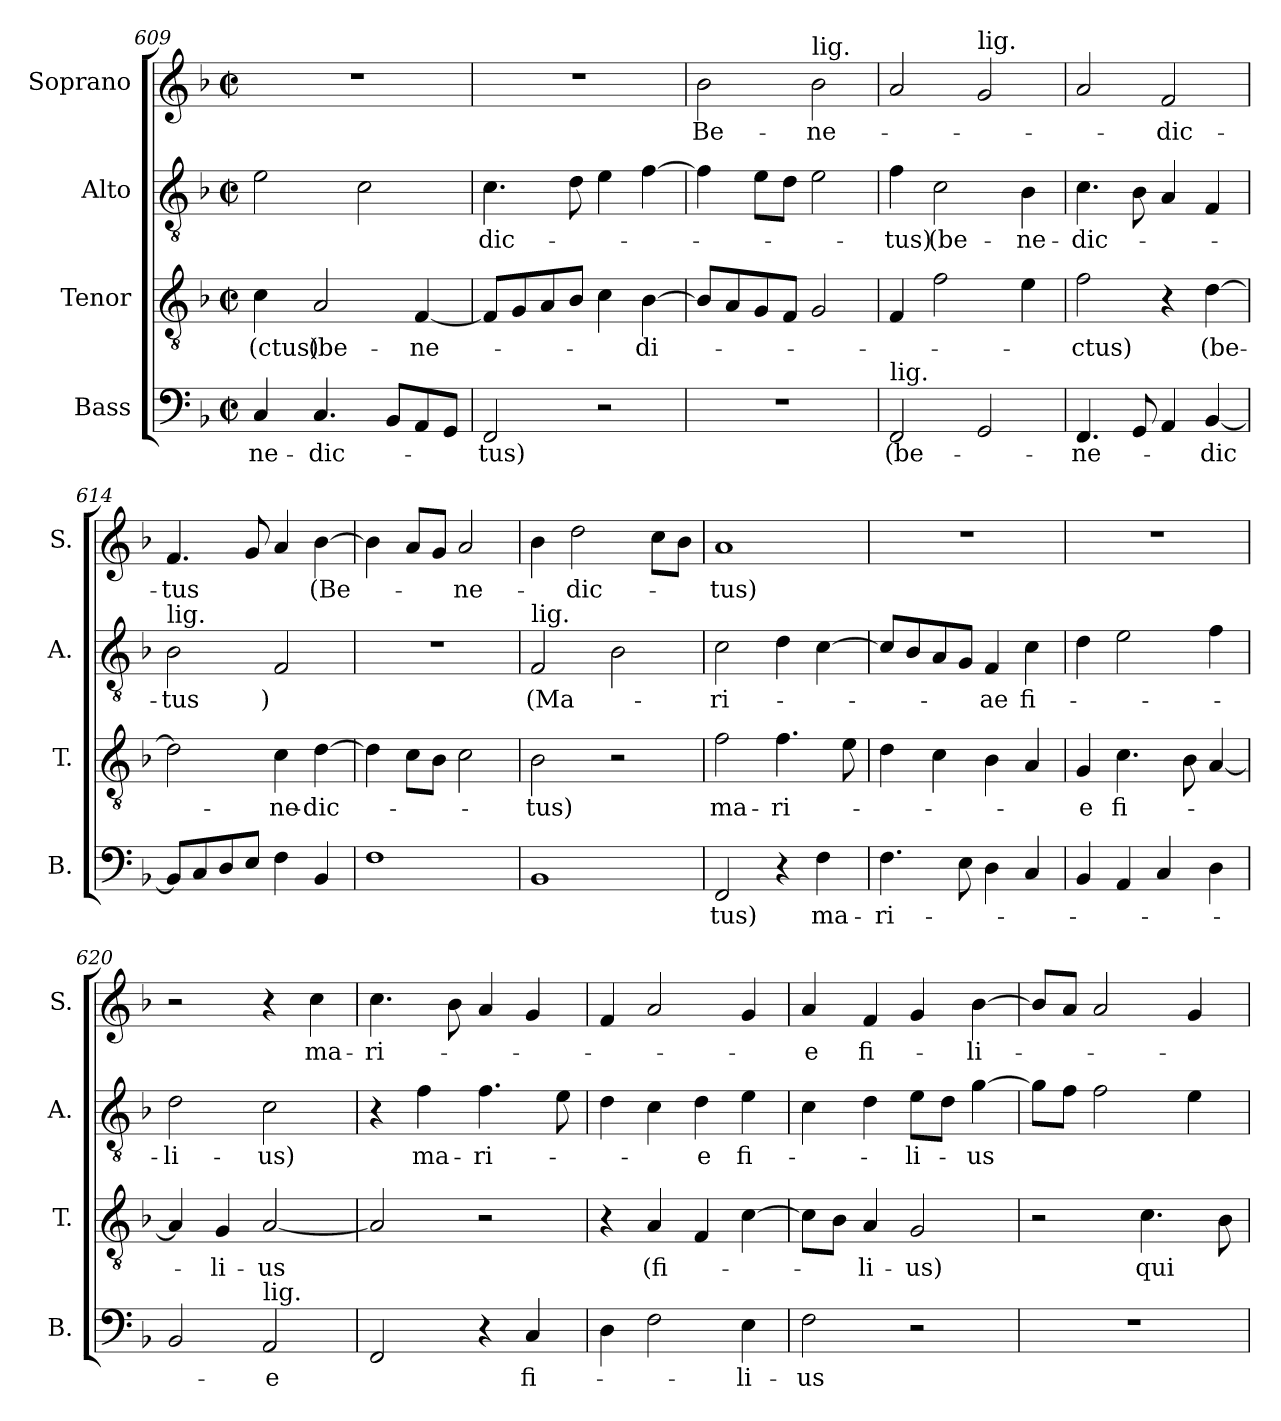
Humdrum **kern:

**kern	**text	**kern	**text	**kern	**text	**kern	**text
*part4	*part4	*part3	*part3	*part2	*part2	*part1	*part1
*staff4	*staff4	*staff3	*staff3	*staff2	*staff2	*staff1	*staff1
*I"Bass	*	*I"Tenor	*	*I"Alto	*	*I"Soprano	*
*I'B.	*	*I'T.	*	*I'A.	*	*I'S.	*
*clefF4	*	*clefGv2	*	*clefGv2	*	*clefG2	*
*k[b-]	*	*k[b-]	*	*k[b-]	*	*k[b-]	*
*M2/2	*	*M2/2	*	*M2/2	*	*M2/2	*
*met(c|)	*	*met(c|)	*	*met(c|)	*	*met(c|)	*
=609	=609	=609	=609	=609	=609	=609	=609
!	!LO:LY:b	!	!LO:LY:b	!	!	!	!
4C/	-ne-	4c\	(ctus)	2e\	.	1r	.
!	!LO:LY:b	!	!LO:LY:b	!	!	!	!
4.C/	-dic-	2A/	(be-	.	.	.	.
.	.	.	.	2c\	.	.	.
8BB-/L	.	.	.	.	.	.	.
!	!	!	!LO:LY:b	!	!	!	!
8AA/	.	[4F/	-ne-	.	.	.	.
8GG/J	.	.	.	.	.	.	.
=610	=610	=610	=610	=610	=610	=610	=610
!	!LO:LY:b	!	!	!	!LO:LY:b	!	!
2FF/	-tus)	8F/L]	.	4.c\	dic-	1r	.
.	.	8G/	.	.	.	.	.
.	.	8A/	.	.	.	.	.
.	.	8B-/J	.	8d\	.	.	.
2r	.	4c\	.	4e\	.	.	.
!	!	!	!LO:LY:b	!	!	!	!
.	.	[4B-\	-di-	[4f\	.	.	.
=611	=611	=611	=611	=611	=611	=611	=611
!	!	!	!	!	!	!	!LO:LY:b
1r	.	8B-/L]	.	4f\]	.	2b-\	Be-
.	.	8A/	.	.	.	.	.
.	.	8G/	.	8e\L	.	.	.
.	.	8F/J	.	8d\J	.	.	.
!	!	!	!	!	!	!LO:TX:a:t=lig.	!
!	!	!	!	!	!	!	!LO:LY:b
.	.	2G/	.	2e\	.	2b-\	-ne-
=612	=612	=612	=612	=612	=612	=612	=612
!LO:TX:a:t=lig.	!	!	!	!	!	!	!
!	!LO:LY:b	!	!	!	!LO:LY:b	!	!
2FF/	(be-	4F/	.	4f\	-tus)	2a/	.
!	!	!	!	!	!LO:LY:b	!	!
.	.	2f\	.	2c\	(be-	.	.
!	!	!	!	!	!	!LO:TX:a:t=lig.	!
2GG/	.	.	.	.	.	2g/	.
!	!	!	!	!	!LO:LY:b	!	!
.	.	4e\	.	4B-\	-ne-	.	.
=613	=613	=613	=613	=613	=613	=613	=613
!	!LO:LY:b	!	!LO:LY:b	!	!LO:LY:b	!	!
4.FF/	-ne-	2f\	-ctus)	4.c\	-dic-	2a/	.
8GG/	.	.	.	8B-\	.	.	.
!	!	!	!	!	!	!	!LO:LY:b
4AA/	.	4r	.	4A/	.	2f/	-dic-
!	!LO:LY:b	!	!LO:LY:b	!	!	!	!
[4BB-/	-dic	[4d\	(be-	4F/	.	.	.
=614	=614	=614	=614	=614	=614	=614	=614
!	!	!	!	!LO:TX:a:t=lig.	!	!	!
!	!	!	!	!	!LO:LY:b	!	!LO:LY:b
8BB-/L]	.	2d\]	.	2B-\	-tus	4.f/	-tus
8C/	.	.	.	.	.	.	.
8D/	.	.	.	.	.	.	.
8E/J	.	.	.	.	.	8g/	.
!	!	!	!LO:LY:b	!	!LO:LY:b	!	!
4F\	.	4c\	-ne-	2F/	)	4a/	.
!	!	!	!LO:LY:b	!	!	!	!LO:LY:b
4BB-/	.	[4d\	-dic-	.	.	[4b-\	(Be-
=615	=615	=615	=615	=615	=615	=615	=615
1F	.	4d\]	.	1r	.	4b-\]	.
.	.	8c\L	.	.	.	8a/L	.
.	.	8B-\J	.	.	.	8g/J	.
!	!	!	!	!	!	!	!LO:LY:b
.	.	2c\	.	.	.	2a/	-ne-
=616	=616	=616	=616	=616	=616	=616	=616
!	!	!	!	!LO:TX:a:t=lig.	!	!	!
!	!	!	!LO:LY:b	!	!LO:LY:b	!	!
1BB-	.	2B-\	tus)	2F/	(Ma-	4b-\	.
!	!	!	!	!	!	!	!LO:LY:b
.	.	.	.	.	.	2dd\	-dic-
.	.	2r	.	2B-\	.	.	.
.	.	.	.	.	.	8cc\L	.
.	.	.	.	.	.	8b-\J	.
=617	=617	=617	=617	=617	=617	=617	=617
!	!LO:LY:b	!	!LO:LY:b	!	!LO:LY:b	!	!LO:LY:b
2FF/	tus)	2f\	ma-	2c\	-ri-	1a	-tus)
!	!	!	!LO:LY:b	!	!	!	!
4r	.	4.f\	-ri-	4d\	.	.	.
!	!LO:LY:b	!	!	!	!	!	!
4F\	ma-	.	.	[4c\	.	.	.
.	.	8e\	.	.	.	.	.
=618	=618	=618	=618	=618	=618	=618	=618
!	!LO:LY:b	!	!	!	!	!	!
4.F\	-ri-	4d\	.	8c/L]	.	1r	.
.	.	.	.	8B-/	.	.	.
.	.	4c\	.	8A/	.	.	.
8E\	.	.	.	8G/J	.	.	.
!	!	!	!	!	!LO:LY:b	!	!
4D\	.	4B-\	.	4F/	ae	.	.
!	!	!	!	!	!LO:LY:b	!	!
4C/	.	4A/	.	4c\	fi-	.	.
=619	=619	=619	=619	=619	=619	=619	=619
!	!	!	!LO:LY:b	!	!	!	!
4BB-/	.	4G/	-e	4d\	.	1r	.
!	!	!	!LO:LY:b	!	!	!	!
4AA/	.	4.c\	fi-	2e\	.	.	.
4C/	.	.	.	.	.	.	.
.	.	8B-\	.	.	.	.	.
4D\	.	[4A/	.	4f\	.	.	.
=620	=620	=620	=620	=620	=620	=620	=620
!	!	!	!	!	!LO:LY:b	!	!
2BB-/	.	4A/]	.	2d\	-li-	2r	.
!	!	!	!LO:LY:b	!	!	!	!
.	.	4G/	-li-	.	.	.	.
!LO:TX:a:t=lig.	!	!	!	!	!	!	!
!	!LO:LY:b	!	!LO:LY:b	!	!LO:LY:b	!	!
2AA/	-e	[2A/	-us	2c\	-us)	4r	.
!	!	!	!	!	!	!	!LO:LY:b
.	.	.	.	.	.	4cc\	ma-
=621	=621	=621	=621	=621	=621	=621	=621
!	!	!	!	!	!	!	!LO:LY:b
2FF/	.	2A/]	.	4r	.	4.cc\	ri-
!	!	!	!	!	!LO:LY:b	!	!
.	.	.	.	4f\	ma-	.	.
.	.	.	.	.	.	8b-\	.
!	!	!	!	!	!LO:LY:b	!	!
4r	.	2r	.	4.f\	-ri-	4a/	.
!	!LO:LY:b	!	!	!	!	!	!
4C/	fi-	.	.	.	.	4g/	.
.	.	.	.	8e\	.	.	.
=622	=622	=622	=622	=622	=622	=622	=622
4D\	.	4r	.	4d\	.	4f/	.
!	!	!	!LO:LY:b	!	!	!	!
2F\	.	4A/	(fi-	4c\	.	2a/	.
!	!	!	!	!	!LO:LY:b	!	!
.	.	4F/	.	4d\	e	.	.
!	!LO:LY:b	!	!	!	!LO:LY:b	!	!
4E\	-li-	[4c\	.	4e\	fi-	4g/	.
=623	=623	=623	=623	=623	=623	=623	=623
!	!LO:LY:b	!	!	!	!	!	!LO:LY:b
2F\	-us	8c\L]	.	4c\	.	4a/	-e
.	.	8B-\J	.	.	.	.	.
!	!	!	!LO:LY:b	!	!	!	!LO:LY:b
.	.	4A/	-li-	4d\	.	4f/	fi-
!	!	!	!LO:LY:b	!	!LO:LY:b	!	!
2r	.	2G/	-us)	8e\L	-li-	4g/	.
.	.	.	.	8d\J	.	.	.
!	!	!	!	!	!LO:LY:b	!	!LO:LY:b
.	.	.	.	[4g\	-us	[4b-\	-li-
=624	=624	=624	=624	=624	=624	=624	=624
1r	.	2r	.	8g\L]	.	8b-/L]	.
.	.	.	.	8f\J	.	8a/J	.
.	.	.	.	2f\	.	2a/	.
!	!	!	!LO:LY:b	!	!	!	!
.	.	4.c\	-qui	.	.	.	.
.	.	.	.	4e\	.	4g/	.
.	.	8B-\	.	.	.	.	.
=	=	=	=	=	=	=	=
*-	*-	*-	*-	*-	*-	*-	*-
